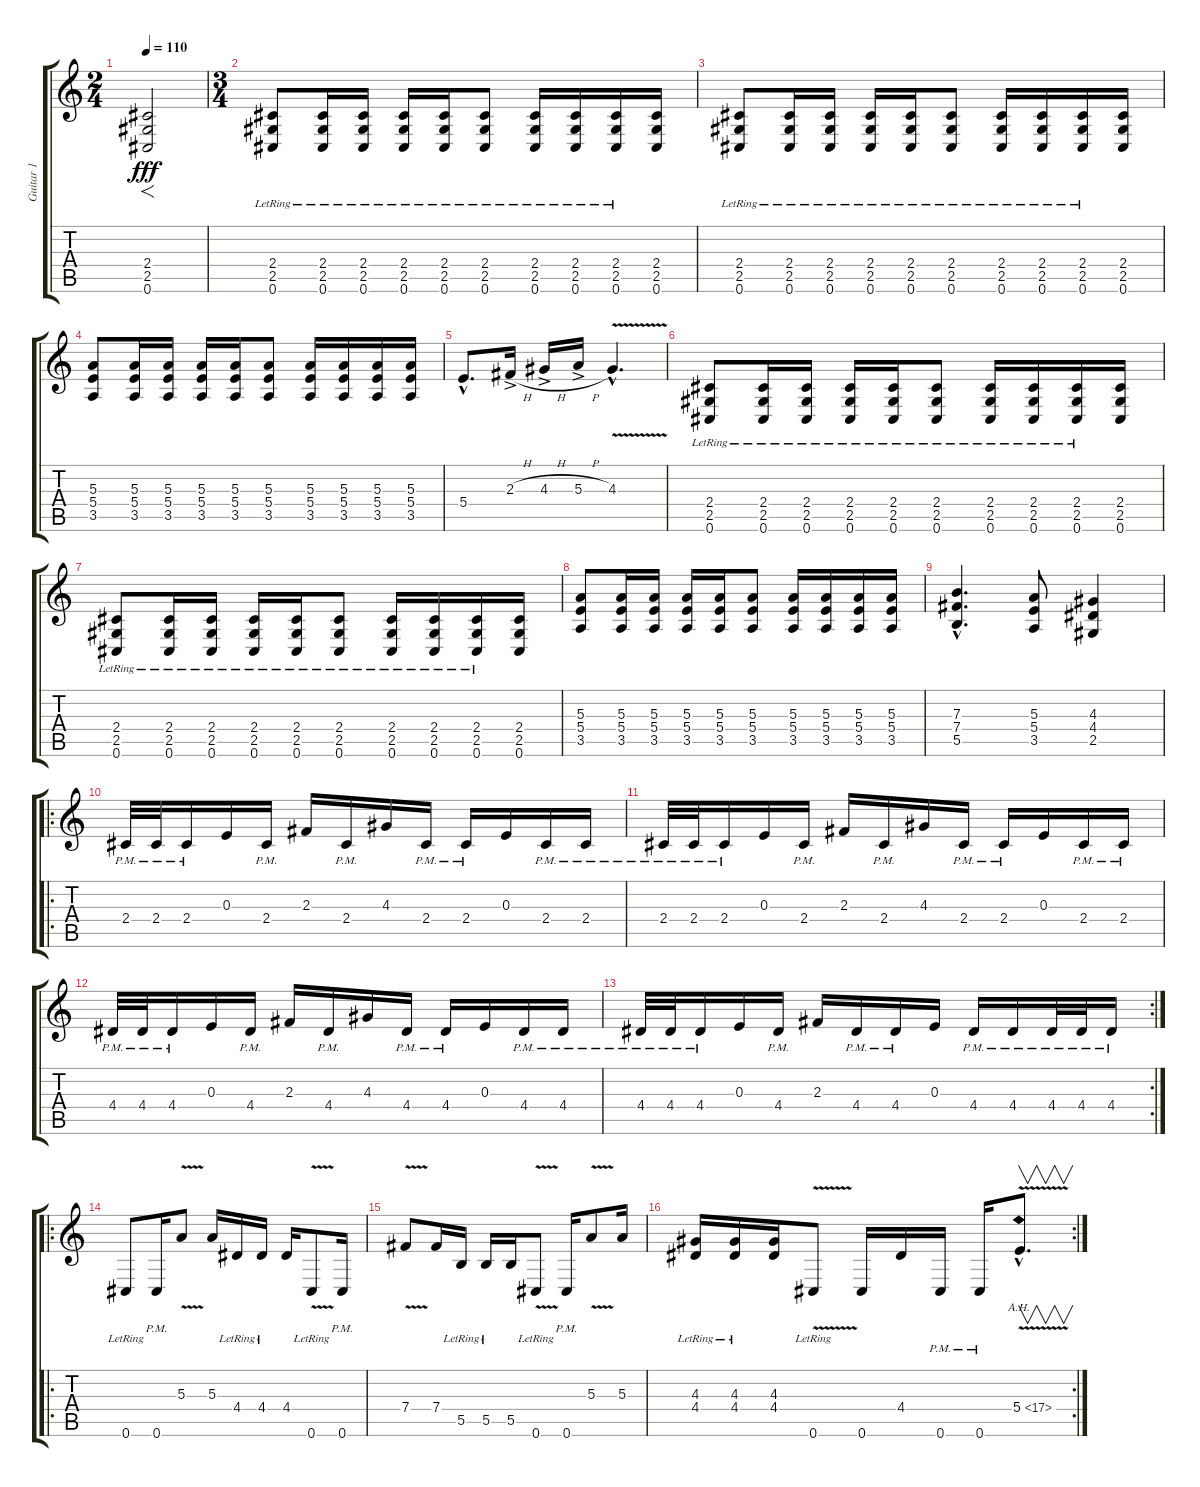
\track ("Guitar 1" "Guitar 1") {instrument distortionguitar}
\staff {score tabs}
\tuning (Db4 Ab3 E3 B2 Gb2 Db2) {hide}
\ts (2 4)
\tempo 110
\clef g2
\ks c
(2.4 2.5 0.6).2{f dy fff instrument distortionguitar} |
\ts (3 4)
(2.4{lr} 2.5{lr} 0.6{lr}).8 (2.4{lr} 2.5{lr} 0.6{lr}).16 (2.4{lr} 2.5{lr} 0.6{lr}).16 (2.4{lr} 2.5{lr} 0.6{lr}).16 (2.4{lr} 2.5{lr} 0.6{lr}).16 (2.4{lr} 2.5{lr} 0.6{lr}).8 (2.4{lr} 2.5{lr} 0.6{lr}).16 (2.4{lr} 2.5{lr} 0.6{lr}).16 (2.4{lr} 2.5{lr} 0.6{lr}).16 (2.4 2.5 0.6).16 |
(2.4{lr} 2.5{lr} 0.6{lr}).8 (2.4{lr} 2.5{lr} 0.6{lr}).16 (2.4{lr} 2.5{lr} 0.6{lr}).16 (2.4{lr} 2.5{lr} 0.6{lr}).16 (2.4{lr} 2.5{lr} 0.6{lr}).16 (2.4{lr} 2.5{lr} 0.6{lr}).8 (2.4{lr} 2.5{lr} 0.6{lr}).16 (2.4{lr} 2.5{lr} 0.6{lr}).16 (2.4{lr} 2.5{lr} 0.6{lr}).16 (2.4 2.5 0.6).16 |
(5.3 5.4 3.5).8 (5.3 5.4 3.5).16 (5.3 5.4 3.5).16 (5.3 5.4 3.5).16 (5.3 5.4 3.5).16 (5.3 5.4 3.5).8 (5.3 5.4 3.5).16 (5.3 5.4 3.5).16 (5.3 5.4 3.5).16 (5.3 5.4 3.5).16 |
5.4{hac}.8{d} 2.3{h ac}.16 4.3{h ac}.16 5.3{h ac}.16 4.3{v hac}.4{d} |
(2.4{lr} 2.5{lr} 0.6{lr}).8 (2.4{lr} 2.5{lr} 0.6{lr}).16 (2.4{lr} 2.5{lr} 0.6{lr}).16 (2.4{lr} 2.5{lr} 0.6{lr}).16 (2.4{lr} 2.5{lr} 0.6{lr}).16 (2.4{lr} 2.5{lr} 0.6{lr}).8 (2.4{lr} 2.5{lr} 0.6{lr}).16 (2.4{lr} 2.5{lr} 0.6{lr}).16 (2.4{lr} 2.5{lr} 0.6{lr}).16 (2.4 2.5 0.6).16 |
(2.4{lr} 2.5{lr} 0.6{lr}).8 (2.4{lr} 2.5{lr} 0.6{lr}).16 (2.4{lr} 2.5{lr} 0.6{lr}).16 (2.4{lr} 2.5{lr} 0.6{lr}).16 (2.4{lr} 2.5{lr} 0.6{lr}).16 (2.4{lr} 2.5{lr} 0.6{lr}).8 (2.4{lr} 2.5{lr} 0.6{lr}).16 (2.4{lr} 2.5{lr} 0.6{lr}).16 (2.4{lr} 2.5{lr} 0.6{lr}).16 (2.4 2.5 0.6).16 |
(5.3 5.4 3.5).8 (5.3 5.4 3.5).16 (5.3 5.4 3.5).16 (5.3 5.4 3.5).16 (5.3 5.4 3.5).16 (5.3 5.4 3.5).8 (5.3 5.4 3.5).16 (5.3 5.4 3.5).16 (5.3 5.4 3.5).16 (5.3 5.4 3.5).16 |
(7.3{hac} 7.4{hac} 5.5{hac}).4{d} (5.3 5.4 3.5).8 (4.3 4.4 2.5).4 |
\ro
2.4{pm}.32 2.4{pm}.32 2.4{pm}.16 0.3.16 2.4{pm}.16 2.3.16 2.4{pm}.16 4.3.16 2.4{pm}.16 2.4{pm}.16 0.3.16 2.4{pm}.16 2.4{pm}.16 |
2.4{pm}.32 2.4{pm}.32 2.4{pm}.16 0.3.16 2.4{pm}.16 2.3.16 2.4{pm}.16 4.3.16 2.4{pm}.16 2.4{pm}.16 0.3.16 2.4{pm}.16 2.4{pm}.16 |
4.4{pm}.32 4.4{pm}.32 4.4{pm}.16 0.3.16 4.4{pm}.16 2.3.16 4.4{pm}.16 4.3.16 4.4{pm}.16 4.4{pm}.16 0.3.16 4.4{pm}.16 4.4{pm}.16 |
\rc 2
4.4{pm}.32 4.4{pm}.32 4.4{pm}.16 0.3.16 4.4{pm}.16 2.3.16 4.4{pm}.16 4.4{pm}.16 0.3.16 4.4{pm}.16 4.4{pm}.16 4.4{pm}.32 4.4{pm}.32 4.4{pm}.16 |
\ro
0.6{lr}.8 0.6{pm}.16 5.3{v}.8 5.3.16 4.4{lr}.16 4.4{lr}.16 4.4.16 0.6{v lr}.8 0.6{pm}.16 |
7.4{v}.8 7.4.16 5.5{lr}.16 5.5{lr}.16 5.5.16 0.6{v lr}.8 0.6{pm}.16 5.3{v}.8 5.3.16 |
\rc 2
(4.3{lr} 4.4{lr}).16 (4.3{lr} 4.4{lr}).16 (4.3 4.4).16 0.6{v lr}.8 0.6.16 4.4.16 0.6{pm}.16 0.6{pm}.16 5.4{ah 12 v hac}.8{v d}
